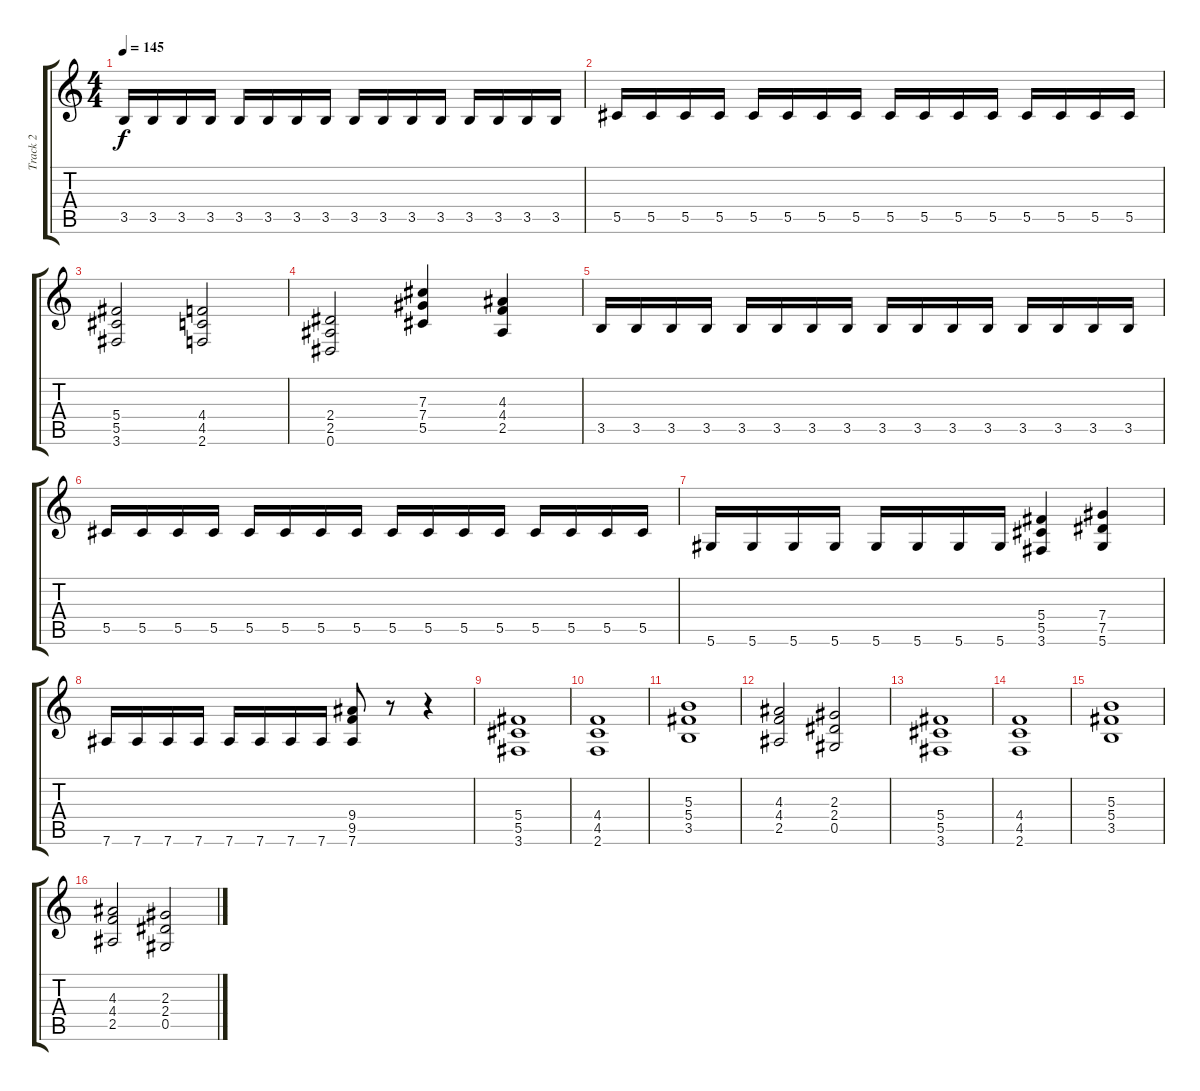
\track ("Track 2" "Track 2") {instrument distortionguitar}
\staff {score tabs}
\tuning (Eb4 Bb3 Gb3 Db3 Ab2 Eb2) {hide}
\ts (4 4)
\tempo 145
\clef g2
\ks c
3.5.16{dy f} 3.5.16 3.5.16 3.5.16 3.5.16 3.5.16 3.5.16 3.5.16 3.5.16 3.5.16 3.5.16 3.5.16 3.5.16 3.5.16 3.5.16 3.5.16 |
5.5.16 5.5.16 5.5.16 5.5.16 5.5.16 5.5.16 5.5.16 5.5.16 5.5.16 5.5.16 5.5.16 5.5.16 5.5.16 5.5.16 5.5.16 5.5.16 |
(5.4 5.5 3.6).2 (4.4 4.5 2.6).2 |
(2.4 2.5 0.6).2 (7.3 7.4 5.5).4 (4.3 4.4 2.5).4 |
3.5.16 3.5.16 3.5.16 3.5.16 3.5.16 3.5.16 3.5.16 3.5.16 3.5.16 3.5.16 3.5.16 3.5.16 3.5.16 3.5.16 3.5.16 3.5.16 |
5.5.16 5.5.16 5.5.16 5.5.16 5.5.16 5.5.16 5.5.16 5.5.16 5.5.16 5.5.16 5.5.16 5.5.16 5.5.16 5.5.16 5.5.16 5.5.16 |
5.6.16 5.6.16 5.6.16 5.6.16 5.6.16 5.6.16 5.6.16 5.6.16 (5.4 5.5 3.6).4 (7.4 7.5 5.6).4 |
7.6.16 7.6.16 7.6.16 7.6.16 7.6.16 7.6.16 7.6.16 7.6.16 (9.4 9.5 7.6).8 r.8 r.4 |
(5.4 5.5 3.6).1 |
(4.4 4.5 2.6).1 |
(5.3 5.4 3.5).1 |
(4.3 4.4 2.5).2 (2.3 2.4 0.5).2 |
(5.4 5.5 3.6).1 |
(4.4 4.5 2.6).1 |
(5.3 5.4 3.5).1 |
(4.3 4.4 2.5).2 (2.3 2.4 0.5).2
